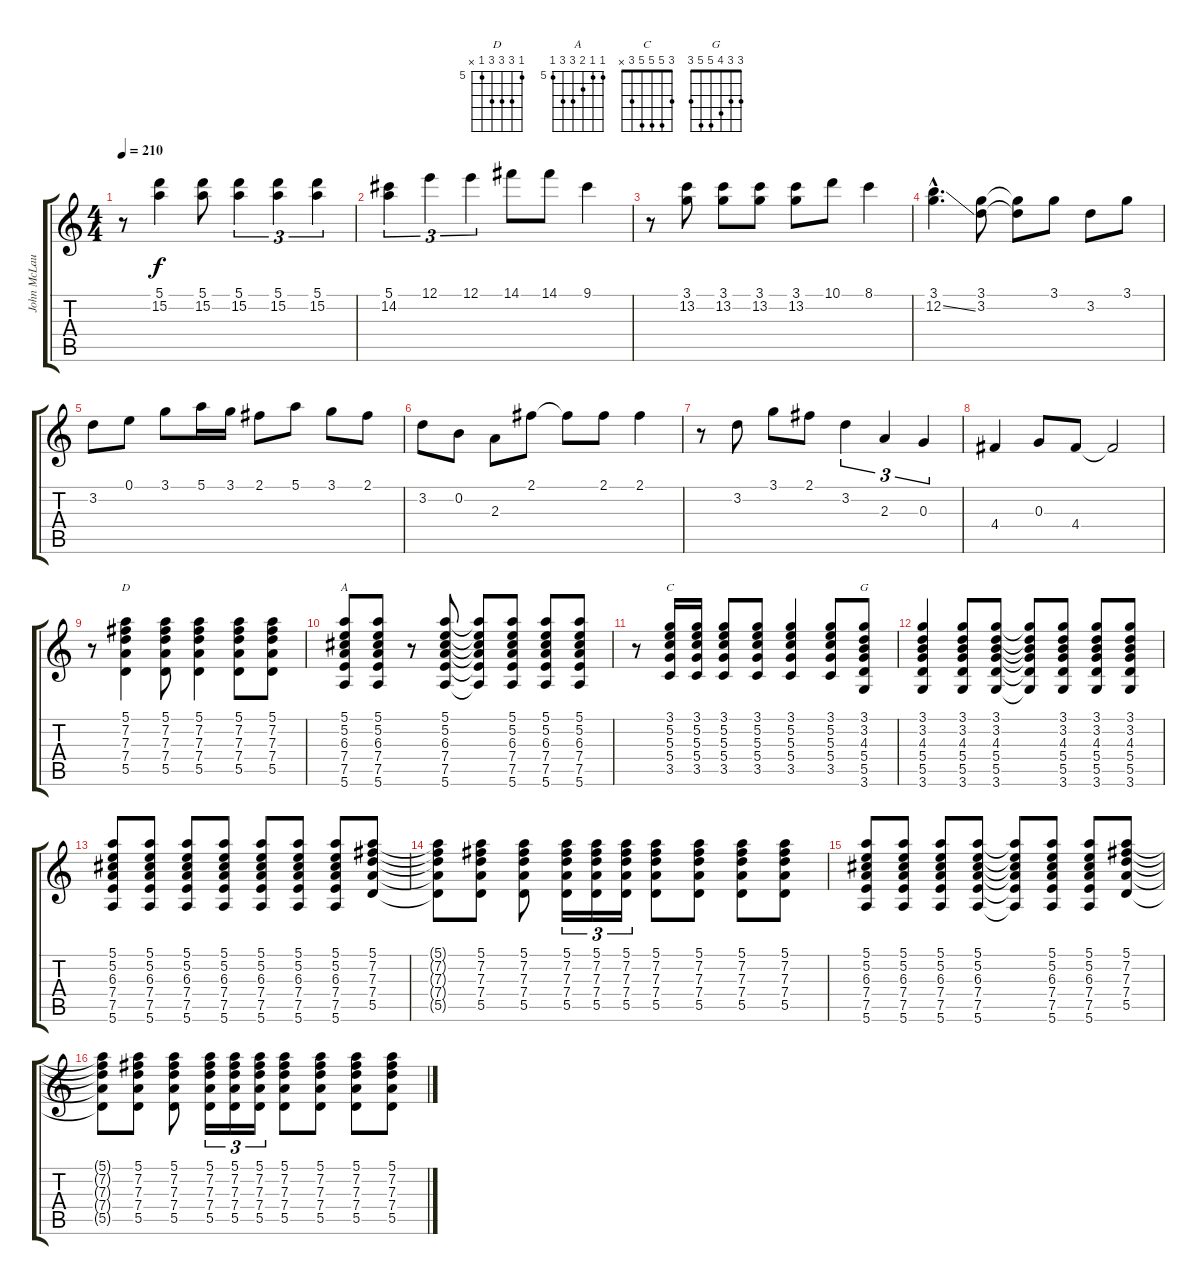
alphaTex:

\track ("John McLaughlin" "John McLau") {instrument acousticguitarnylon}
\staff {score tabs}
\tuning (E4 B3 G3 D3 A2 E2) {hide}
\chord ("D" 5 7 7 7 5 x) {firstfret 5}
\chord ("A" 5 5 6 7 7 5) {firstfret 5}
\chord ("C" 3 5 5 5 3 x)
\chord ("G" 3 3 4 5 5 3)
\ts (4 4)
\tempo 210
\clef g2
\ks c
r.8{dy f} (5.1 15.2).4 (5.1 15.2).8 (5.1 15.2).4{tu (3 2)} (5.1 15.2).4{tu (3 2)} (5.1 15.2).4{tu (3 2)} |
(5.1 14.2).4{tu (3 2)} 12.1.4{tu (3 2)} 12.1.4{tu (3 2)} 14.1.8 14.1.8 9.1.4 |
r.8 (3.1 13.2).8 (3.1 13.2).8 (3.1 13.2).8 (3.1 13.2).8 10.1.8 8.1.4 |
(3.1{hac} 12.2{ss hac}).4{d} (3.1 3.2).8 (3.1{t} 3.2{t}).8 3.1.8 3.2.8 3.1.8 |
3.2.8 0.1.8 3.1.8 5.1.16 3.1.16 2.1.8 5.1.8 3.1.8 2.1.8 |
3.2.8 0.2.8 2.3.8 2.1.8 2.1{t}.8 2.1.8 2.1.4 |
r.8 3.2.8 3.1.8 2.1.8 3.2.4{tu (3 2)} 2.3.4{tu (3 2)} 0.3.4{tu (3 2)} |
4.4.4 0.3.8 4.4.8 4.4{t}.2 |
r.8 (5.1 7.2 7.3 7.4 5.5).4{ch "D"} (5.1 7.2 7.3 7.4 5.5).8 (5.1 7.2 7.3 7.4 5.5).4 (5.1 7.2 7.3 7.4 5.5).8 (5.1 7.2 7.3 7.4 5.5).8 |
(5.1 5.2 6.3 7.4 7.5 5.6).8{ch "A"} (5.1 5.2 6.3 7.4 7.5 5.6).8 r.8 (5.1 5.2 6.3 7.4 7.5 5.6).8 (5.1{t} 5.2{t} 6.3{t} 7.4{t} 7.5{t} 5.6{t}).8 (5.1 5.2 6.3 7.4 7.5 5.6).8 (5.1 5.2 6.3 7.4 7.5 5.6).8 (5.1 5.2 6.3 7.4 7.5 5.6).8 |
r.8 (3.1 5.2 5.3 5.4 3.5).16{ch "C"} (3.1 5.2 5.3 5.4 3.5).16 (3.1 5.2 5.3 5.4 3.5).8 (3.1 5.2 5.3 5.4 3.5).8 (3.1 5.2 5.3 5.4 3.5).4 (3.1 5.2 5.3 5.4 3.5).8 (3.1 3.2 4.3 5.4 5.5 3.6).8{ch "G"} |
(3.1 3.2 4.3 5.4 5.5 3.6).4 (3.1 3.2 4.3 5.4 5.5 3.6).8 (3.1 3.2 4.3 5.4 5.5 3.6).8 (3.1{t} 3.2{t} 4.3{t} 5.4{t} 5.5{t} 3.6{t}).8 (3.1 3.2 4.3 5.4 5.5 3.6).8 (3.1 3.2 4.3 5.4 5.5 3.6).8 (3.1 3.2 4.3 5.4 5.5 3.6).8 |
(5.1 5.2 6.3 7.4 7.5 5.6).8 (5.1 5.2 6.3 7.4 7.5 5.6).8 (5.1 5.2 6.3 7.4 7.5 5.6).8 (5.1 5.2 6.3 7.4 7.5 5.6).8 (5.1 5.2 6.3 7.4 7.5 5.6).8 (5.1 5.2 6.3 7.4 7.5 5.6).8 (5.1 5.2 6.3 7.4 7.5 5.6).8 (5.1 7.2 7.3 7.4 5.5).8 |
(5.1{t} 7.2{t} 7.3{t} 7.4{t} 5.5{t}).8 (5.1 7.2 7.3 7.4 5.5).8 (5.1 7.2 7.3 7.4 5.5).8 (5.1 7.2 7.3 7.4 5.5).16{tu (3 2)} (5.1 7.2 7.3 7.4 5.5).16{tu (3 2)} (5.1 7.2 7.3 7.4 5.5).16{tu (3 2)} (5.1 7.2 7.3 7.4 5.5).8 (5.1 7.2 7.3 7.4 5.5).8 (5.1 7.2 7.3 7.4 5.5).8 (5.1 7.2 7.3 7.4 5.5).8 |
(5.1 5.2 6.3 7.4 7.5 5.6).8 (5.1 5.2 6.3 7.4 7.5 5.6).8 (5.1 5.2 6.3 7.4 7.5 5.6).8 (5.1 5.2 6.3 7.4 7.5 5.6).8 (5.1{t} 5.2{t} 6.3{t} 7.4{t} 7.5{t} 5.6{t}).8 (5.1 5.2 6.3 7.4 7.5 5.6).8 (5.1 5.2 6.3 7.4 7.5 5.6).8 (5.1 7.2 7.3 7.4 5.5).8 |
(5.1{t} 7.2{t} 7.3{t} 7.4{t} 5.5{t}).8 (5.1 7.2 7.3 7.4 5.5).8 (5.1 7.2 7.3 7.4 5.5).8 (5.1 7.2 7.3 7.4 5.5).16{tu (3 2)} (5.1 7.2 7.3 7.4 5.5).16{tu (3 2)} (5.1 7.2 7.3 7.4 5.5).16{tu (3 2)} (5.1 7.2 7.3 7.4 5.5).8 (5.1 7.2 7.3 7.4 5.5).8 (5.1 7.2 7.3 7.4 5.5).8 (5.1 7.2 7.3 7.4 5.5).8
